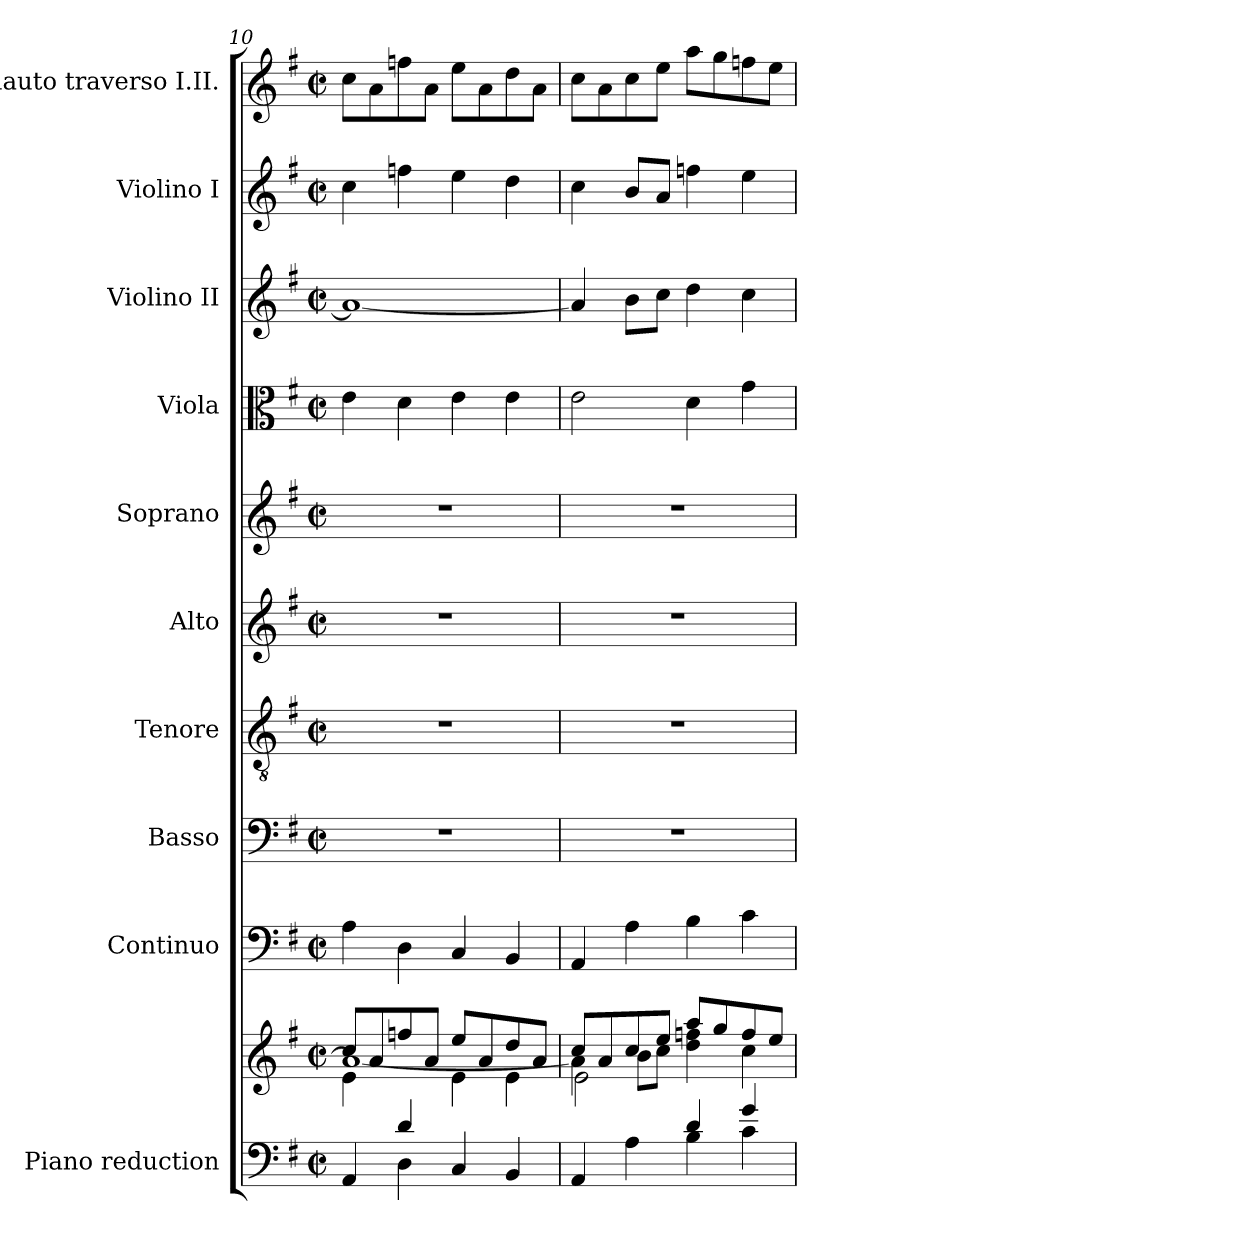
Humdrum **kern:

**kern	**kern	**kern	**kern	**kern	**kern	**kern	**kern	**kern	**kern	**kern
*part10	*part10	*part9	*part8	*part7	*part6	*part5	*part4	*part3	*part2	*part1
*staff11	*staff10	*staff9	*staff8	*staff7	*staff6	*staff5	*staff4	*staff3	*staff2	*staff1
*I"Piano reduction	*	*I"Continuo	*I"Basso	*I"Tenore	*I"Alto	*I"Soprano	*I"Viola	*I"Violino II	*I"Violino I	*I"Flauto traverso I.II.
*I'Pno	*	*	*	*	*	*	*I'Vla	*I'Vln	*I'Vln	*I'Fl
*clefF4	*clefG2	*clefF4	*clefF4	*clefGv2	*clefG2	*clefG2	*clefC3	*clefG2	*clefG2	*clefG2
*k[f#]	*k[f#]	*k[f#]	*k[f#]	*k[f#]	*k[f#]	*k[f#]	*k[f#]	*k[f#]	*k[f#]	*k[f#]
*M2/2	*M2/2	*M2/2	*M2/2	*M2/2	*M2/2	*M2/2	*M2/2	*M2/2	*M2/2	*M2/2
*met(c|)	*met(c|)	*met(c|)	*met(c|)	*met(c|)	*met(c|)	*met(c|)	*met(c|)	*met(c|)	*met(c|)	*met(c|)
=10	=10	=10	=10	=10	=10	=10	=10	=10	=10	=10
*^	*^	*	*	*	*	*	*	*	*	*
*	*	*	*^	*	*	*	*	*	*	*	*	*
4ryy	4AA/	8cc/L	1a_	4e\	4A\	1r	1r	1r	1r	4e\	1a_	4cc\	8cc\L
.	.	8a/	.	.	.	.	.	.	.	.	.	.	8a\
4d/	4D\	8ffn/	.	4ryy	4D\	.	.	.	.	4d\	.	4ffn\	8ffn\
.	.	8a/J	.	.	.	.	.	.	.	.	.	.	8a\J
2ryy	4C/	8ee/L	.	4e\	4C/	.	.	.	.	4e\	.	4ee\	8ee\L
.	.	8a/	.	.	.	.	.	.	.	.	.	.	8a\
.	4BB/	8dd/	.	4e\	4BB/	.	.	.	.	4e\	.	4dd\	8dd\
.	.	8a/J	.	.	.	.	.	.	.	.	.	.	8a\J
=11	=11	=11	=11	=11	=11	=11	=11	=11	=11	=11	=11	=11	=11
2ryy	4AA/	8cc/L	4a\]	2e\	4AA/	1r	1r	1r	1r	2e\	4a/]	4cc\	8cc\L
.	.	8a/	.	.	.	.	.	.	.	.	.	.	8a\
.	4A\	8cc/	8b\L	.	4A\	.	.	.	.	.	8b\L	8b/L	8cc\
.	.	8ee/J	8cc\J	.	.	.	.	.	.	.	8cc\J	8a/J	8ee\J
4d/	4B\	8aa/L	4dd\ 4ffn\	2ryy	4B\	.	.	.	.	4d\	4dd\	4ffn\	8aa\L
.	.	8gg/	.	.	.	.	.	.	.	.	.	.	8gg\
4g/	4c\	8ff/	4cc\	.	4c\	.	.	.	.	4g\	4cc\	4ee\	8ffn\
.	.	8ee/J	.	.	.	.	.	.	.	.	.	.	8ee\J
*v	*v	*	*	*	*	*	*	*	*	*	*	*	*
*	*v	*v	*v	*	*	*	*	*	*	*	*	*
=	=	=	=	=	=	=	=	=	=	=
*-	*-	*-	*-	*-	*-	*-	*-	*-	*-	*-
